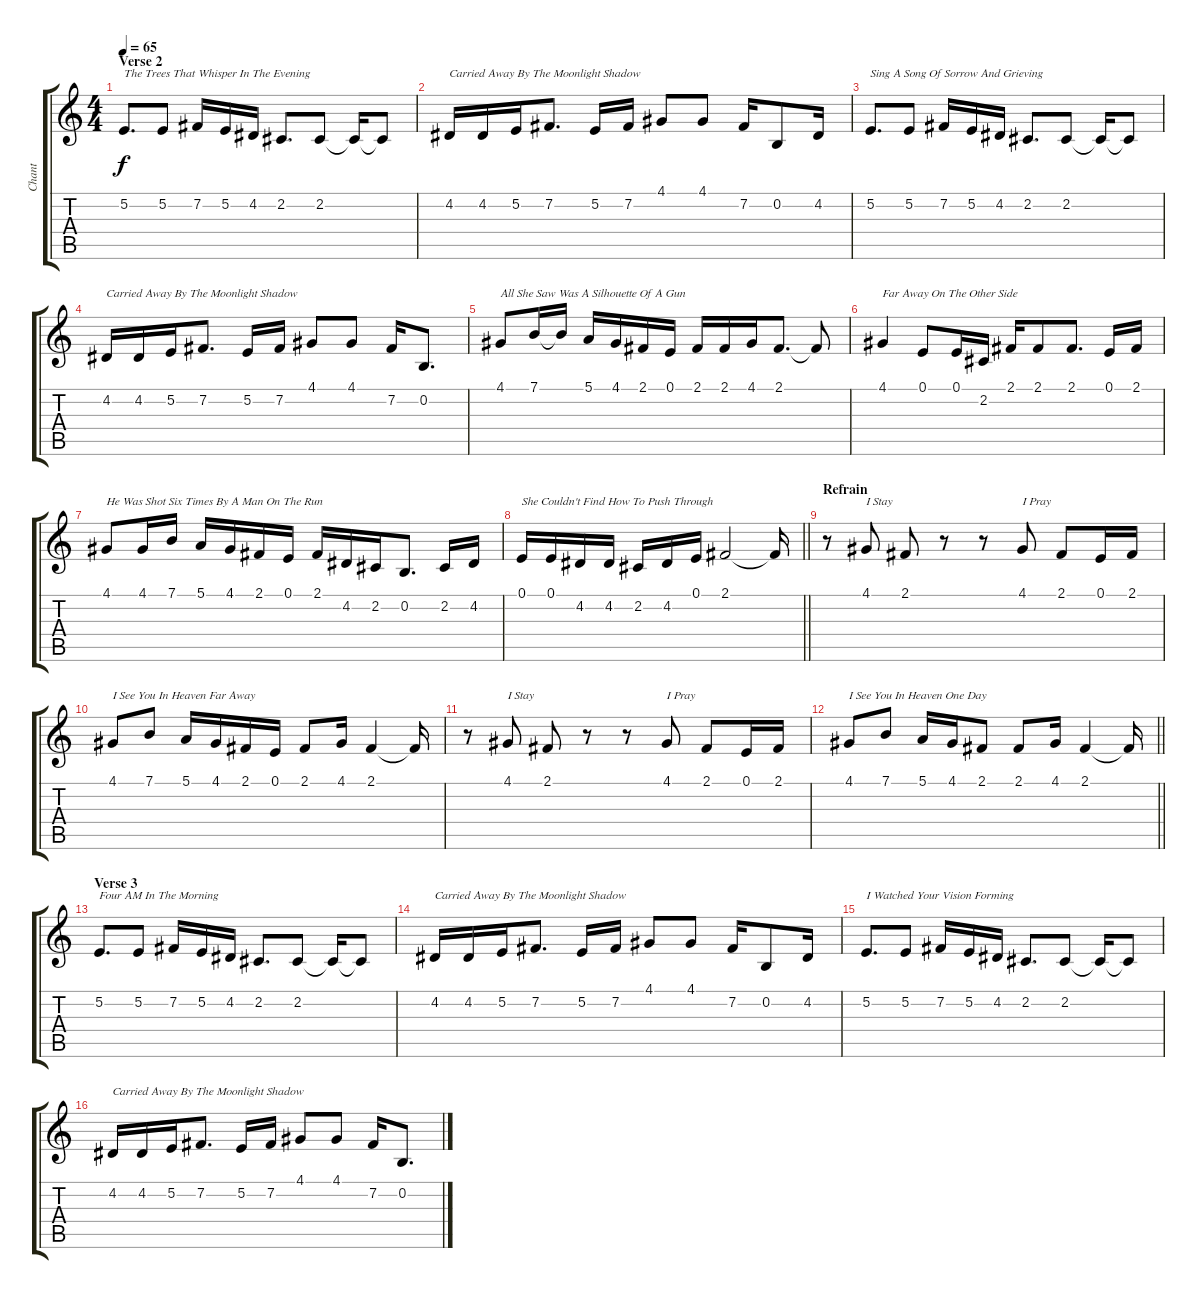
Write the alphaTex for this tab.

\track ("Chant" "Chant") {instrument synthvoice}
\staff {score tabs}
\tuning (E4 B3 G3 D3 A2 E2) {hide}
\ts (4 4)
\section ("" "Verse 2")
\tempo 65
\clef g2
\ks c
5.2.8{d txt "The Trees That Whisper In The Evening" dy f} 5.2.8 7.2.16 5.2.16 4.2.16 2.2.8{d} 2.2.8 2.2{t}.16 2.2{t}.8 |
4.2.16{txt "Carried Away By The Moonlight Shadow"} 4.2.16 5.2.16 7.2.8{d} 5.2.16 7.2.16 4.1.8 4.1.8 7.2.16 0.2.8 4.2.16 |
5.2.8{d txt "Sing A Song Of Sorrow And Grieving"} 5.2.8 7.2.16 5.2.16 4.2.16 2.2.8{d} 2.2.8 2.2{t}.16 2.2{t}.8 |
4.2.16{txt "Carried Away By The Moonlight Shadow"} 4.2.16 5.2.16 7.2.8{d} 5.2.16 7.2.16 4.1.8 4.1.8 7.2.16 0.2.8{d} |
4.1.8{txt "All She Saw Was A Silhouette Of A Gun"} 7.1.16 7.1{t}.16 5.1.16 4.1.16 2.1.16 0.1.16 2.1.16 2.1.16 4.1.16 2.1.8{d} 2.1{t}.8 |
4.1.4{txt "Far Away On The Other Side"} 0.1.8 0.1.16 2.2.16 2.1.16 2.1.8 2.1.8{d} 0.1.16 2.1.16 |
4.1.8{txt "He Was Shot Six Times By A Man On The Run"} 4.1.16 7.1.16 5.1.16 4.1.16 2.1.16 0.1.16 2.1.16 4.2.16 2.2.16 0.2.8{d} 2.2.16 4.2.16 |
\barLineRight lightlight
0.1.16{txt "She Couldn't Find How To Push Through"} 0.1.16 4.2.16 4.2.16 2.2.16 4.2.16 0.1.16 2.1.2 2.1{t}.16 |
\section ("" "Refrain")
r.8 4.1.8{txt "I Stay"} 2.1.8 r.8 r.8 4.1.8{txt "I Pray"} 2.1.8 0.1.16 2.1.16 |
4.1.8{txt "I See You In Heaven Far Away"} 7.1.8 5.1.16 4.1.16 2.1.16 0.1.16 2.1.8 4.1.16 2.1.4 2.1{t}.16 |
r.8 4.1.8{txt "I Stay"} 2.1.8 r.8 r.8 4.1.8{txt "I Pray"} 2.1.8 0.1.16 2.1.16 |
\barLineRight lightlight
4.1.8{txt "I See You In Heaven One Day"} 7.1.8 5.1.16 4.1.16 2.1.8 2.1.8 4.1.16 2.1.4 2.1{t}.16 |
\section ("" "Verse 3")
5.2.8{d txt "Four AM In The Morning"} 5.2.8 7.2.16 5.2.16 4.2.16 2.2.8{d} 2.2.8 2.2{t}.16 2.2{t}.8 |
4.2.16{txt "Carried Away By The Moonlight Shadow"} 4.2.16 5.2.16 7.2.8{d} 5.2.16 7.2.16 4.1.8 4.1.8 7.2.16 0.2.8 4.2.16 |
5.2.8{d txt "I Watched Your Vision Forming"} 5.2.8 7.2.16 5.2.16 4.2.16 2.2.8{d} 2.2.8 2.2{t}.16 2.2{t}.8 |
4.2.16{txt "Carried Away By The Moonlight Shadow"} 4.2.16 5.2.16 7.2.8{d} 5.2.16 7.2.16 4.1.8 4.1.8 7.2.16 0.2.8{d}
